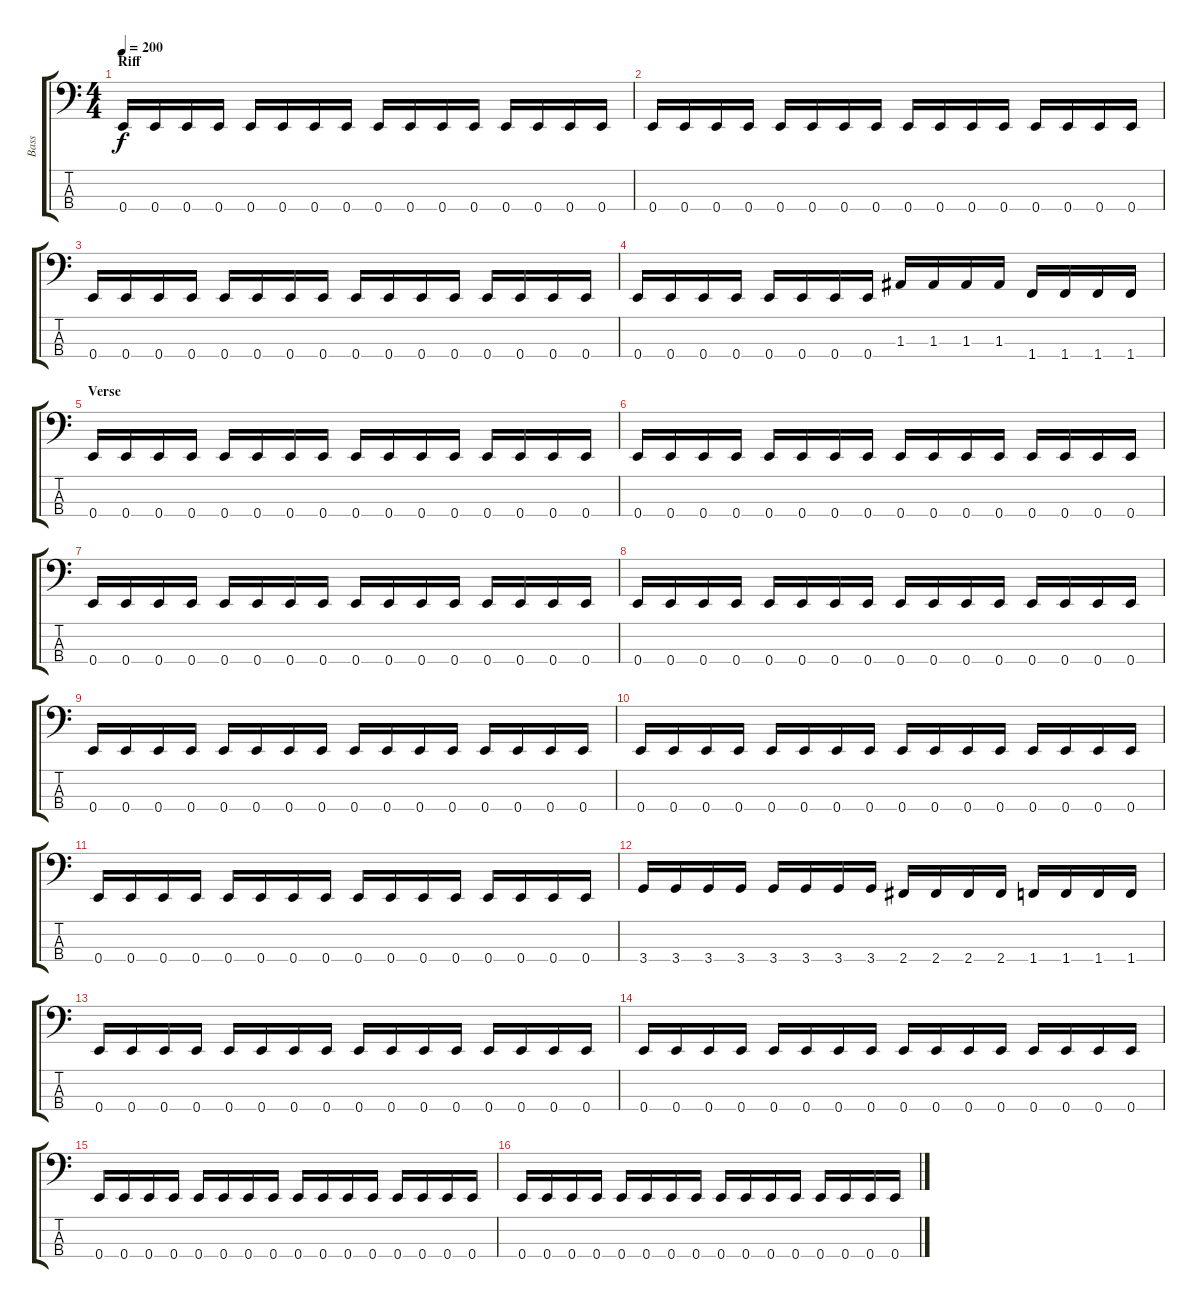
\track ("Bass" "Bass") {instrument slapbass2}
\staff {score tabs}
\tuning (G2 D2 A1 E1) {hide}
\ts (4 4)
\section ("" "Riff")
\tempo 200
\clef f4
\ks c
0.4.16{dy f} 0.4.16 0.4.16 0.4.16 0.4.16 0.4.16 0.4.16 0.4.16 0.4.16 0.4.16 0.4.16 0.4.16 0.4.16 0.4.16 0.4.16 0.4.16 |
0.4.16 0.4.16 0.4.16 0.4.16 0.4.16 0.4.16 0.4.16 0.4.16 0.4.16 0.4.16 0.4.16 0.4.16 0.4.16 0.4.16 0.4.16 0.4.16 |
0.4.16 0.4.16 0.4.16 0.4.16 0.4.16 0.4.16 0.4.16 0.4.16 0.4.16 0.4.16 0.4.16 0.4.16 0.4.16 0.4.16 0.4.16 0.4.16 |
0.4.16 0.4.16 0.4.16 0.4.16 0.4.16 0.4.16 0.4.16 0.4.16 1.3.16 1.3.16 1.3.16 1.3.16 1.4.16 1.4.16 1.4.16 1.4.16 |
\section ("" "Verse")
0.4.16 0.4.16 0.4.16 0.4.16 0.4.16 0.4.16 0.4.16 0.4.16 0.4.16 0.4.16 0.4.16 0.4.16 0.4.16 0.4.16 0.4.16 0.4.16 |
0.4.16 0.4.16 0.4.16 0.4.16 0.4.16 0.4.16 0.4.16 0.4.16 0.4.16 0.4.16 0.4.16 0.4.16 0.4.16 0.4.16 0.4.16 0.4.16 |
0.4.16 0.4.16 0.4.16 0.4.16 0.4.16 0.4.16 0.4.16 0.4.16 0.4.16 0.4.16 0.4.16 0.4.16 0.4.16 0.4.16 0.4.16 0.4.16 |
0.4.16 0.4.16 0.4.16 0.4.16 0.4.16 0.4.16 0.4.16 0.4.16 0.4.16 0.4.16 0.4.16 0.4.16 0.4.16 0.4.16 0.4.16 0.4.16 |
0.4.16 0.4.16 0.4.16 0.4.16 0.4.16 0.4.16 0.4.16 0.4.16 0.4.16 0.4.16 0.4.16 0.4.16 0.4.16 0.4.16 0.4.16 0.4.16 |
0.4.16 0.4.16 0.4.16 0.4.16 0.4.16 0.4.16 0.4.16 0.4.16 0.4.16 0.4.16 0.4.16 0.4.16 0.4.16 0.4.16 0.4.16 0.4.16 |
0.4.16 0.4.16 0.4.16 0.4.16 0.4.16 0.4.16 0.4.16 0.4.16 0.4.16 0.4.16 0.4.16 0.4.16 0.4.16 0.4.16 0.4.16 0.4.16 |
3.4.16 3.4.16 3.4.16 3.4.16 3.4.16 3.4.16 3.4.16 3.4.16 2.4.16 2.4.16 2.4.16 2.4.16 1.4.16 1.4.16 1.4.16 1.4.16 |
\section ("" "")
0.4.16 0.4.16 0.4.16 0.4.16 0.4.16 0.4.16 0.4.16 0.4.16 0.4.16 0.4.16 0.4.16 0.4.16 0.4.16 0.4.16 0.4.16 0.4.16 |
0.4.16 0.4.16 0.4.16 0.4.16 0.4.16 0.4.16 0.4.16 0.4.16 0.4.16 0.4.16 0.4.16 0.4.16 0.4.16 0.4.16 0.4.16 0.4.16 |
0.4.16 0.4.16 0.4.16 0.4.16 0.4.16 0.4.16 0.4.16 0.4.16 0.4.16 0.4.16 0.4.16 0.4.16 0.4.16 0.4.16 0.4.16 0.4.16 |
0.4.16 0.4.16 0.4.16 0.4.16 0.4.16 0.4.16 0.4.16 0.4.16 0.4.16 0.4.16 0.4.16 0.4.16 0.4.16 0.4.16 0.4.16 0.4.16
